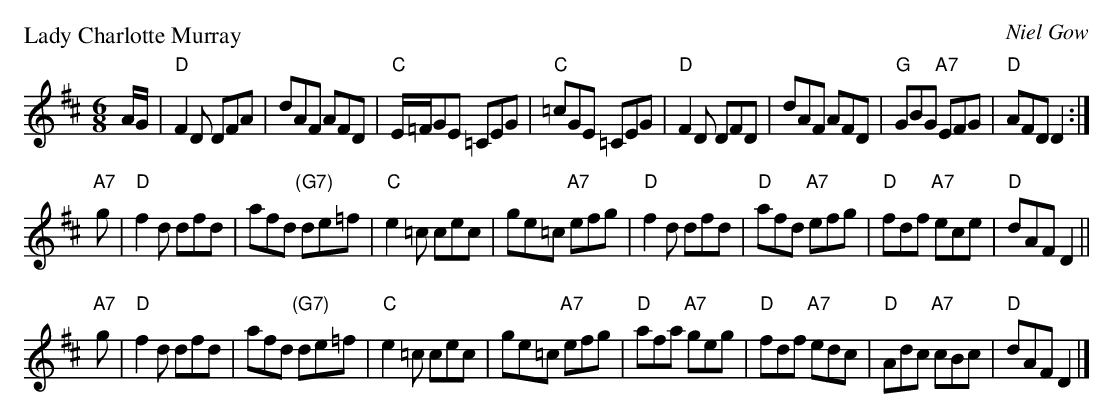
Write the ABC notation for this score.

X:1
P: Lady Charlotte Murray
C: Niel Gow
M: 6/8
L: 1/8
K: D
A/G/ \
| "D"F2D DFA | dAF AFD | "C"E/=F/GE =CEG | "C"=cGE =CEG \
| "D"F2D DFD | dAF AFD | "G"GBG  "A7"EFG | "D" AFD  D2 :|
"A7"g \
| "D"f2d dfd | afd "(G7)"de=f | "C"e2=c cec | ge=c "A7"efg \
| "D"f2d dfd | "D"afd "A7"efg | "D"fdf "A7"ece | "D"dAF D2 ||
"A7"g \
| "D"f2d dfd | afd "(G7)"de=f | "C"e2=c cec | ge=c "A7"efg \
| "D"afa "A7"geg | "D"fdf "A7"edc | "D"Adc "A7"cBc | "D"dAF D2 |]
